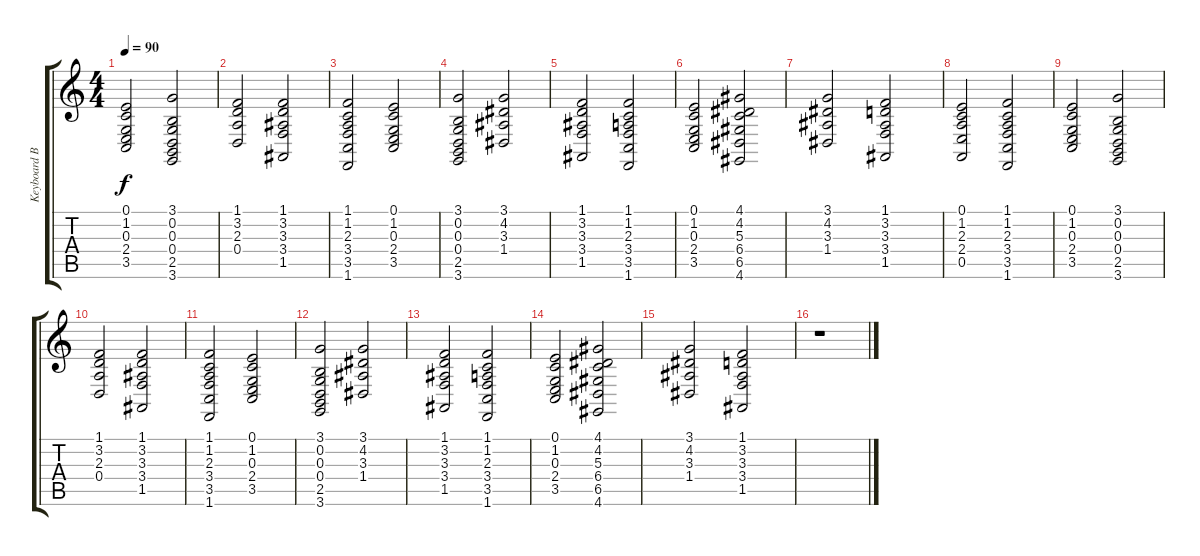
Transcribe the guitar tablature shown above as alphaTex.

\track ("Keyboard Back" "Keyboard B") {instrument pad2warm}
\staff {score tabs}
\tuning (E4 B3 G3 D3 A2 E2) {hide}
\ts (4 4)
\tempo 90
\clef g2
\ks c
(0.1 1.2 0.3 2.4 3.5).2{dy f} (3.1 0.2 0.3 0.4 2.5 3.6).2 |
(1.1 3.2 2.3 0.4).2 (1.1 3.2 3.3 3.4 1.5).2 |
(1.1 1.2 2.3 3.4 3.5 1.6).2 (0.1 1.2 0.3 2.4 3.5).2 |
(3.1 0.2 0.3 0.4 2.5 3.6).2 (3.1 4.2 3.3 1.4).2 |
(1.1 3.2 3.3 3.4 1.5).2 (1.1 1.2 2.3 3.4 3.5 1.6).2 |
(0.1 1.2 0.3 2.4 3.5).2 (4.1 4.2 5.3 6.4 6.5 4.6).2 |
(3.1 4.2 3.3 1.4).2 (1.1 3.2 3.3 3.4 1.5).2 |
(0.1 1.2 2.3 2.4 0.5).2 (1.1 1.2 2.3 3.4 3.5 1.6).2 |
(0.1 1.2 0.3 2.4 3.5).2 (3.1 0.2 0.3 0.4 2.5 3.6).2 |
(1.1 3.2 2.3 0.4).2 (1.1 3.2 3.3 3.4 1.5).2 |
(1.1 1.2 2.3 3.4 3.5 1.6).2 (0.1 1.2 0.3 2.4 3.5).2 |
(3.1 0.2 0.3 0.4 2.5 3.6).2 (3.1 4.2 3.3 1.4).2 |
(1.1 3.2 3.3 3.4 1.5).2 (1.1 1.2 2.3 3.4 3.5 1.6).2 |
(0.1 1.2 0.3 2.4 3.5).2 (4.1 4.2 5.3 6.4 6.5 4.6).2 |
(3.1 4.2 3.3 1.4).2 (1.1 3.2 3.3 3.4 1.5).2 |
r.1
